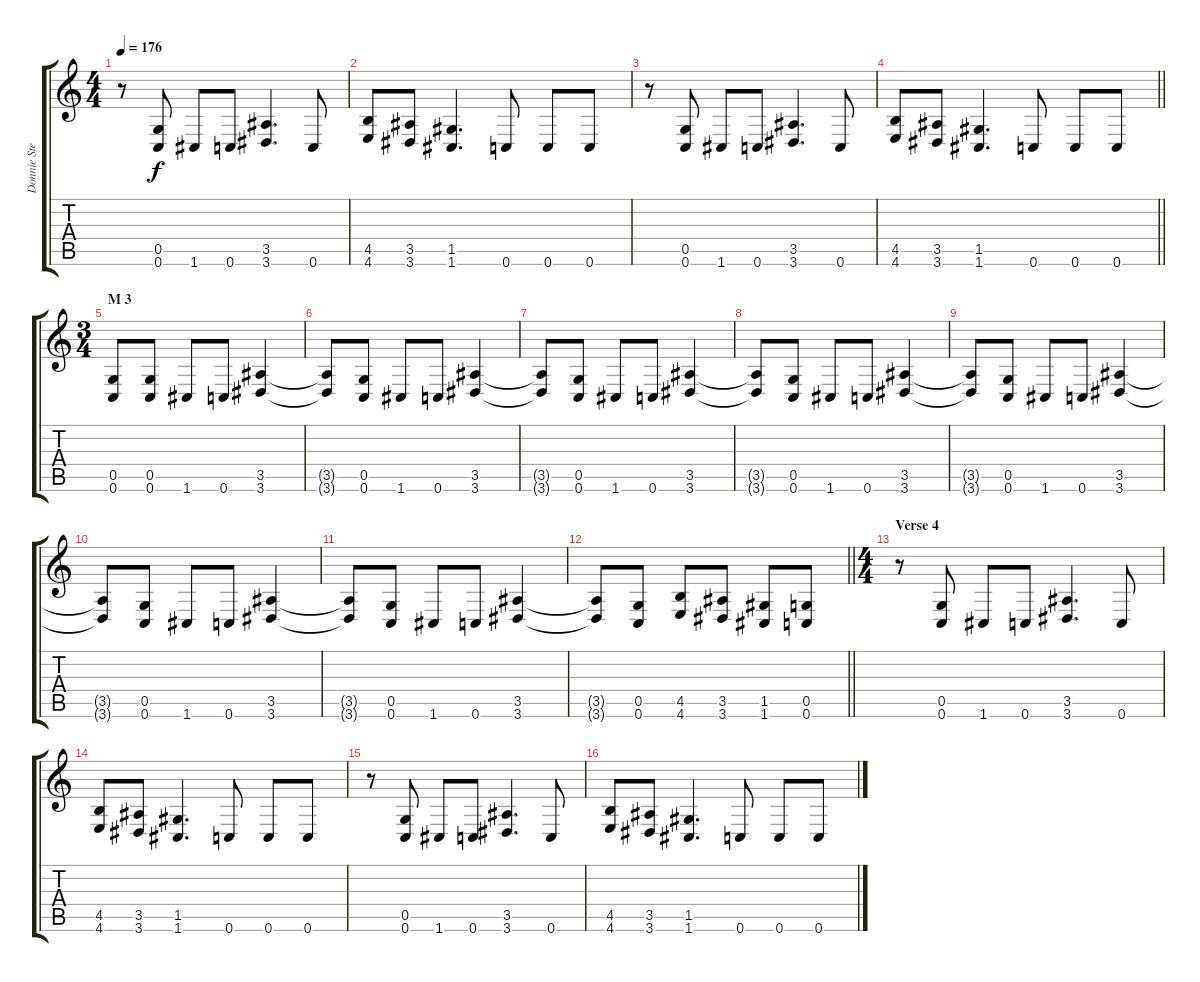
\track ("Donnie Steele" "Donnie Ste") {instrument distortionguitar}
\staff {score tabs}
\tuning (D4 A3 F3 C3 G2 C2) {hide}
\ts (4 4)
\tempo 176
\clef g2
\ks c
r.8{dy f} (0.5 0.6).8 1.6.8 0.6.8 (3.5 3.6).4{d} 0.6.8 |
(4.5 4.6).8 (3.5 3.6).8 (1.5 1.6).4{d} 0.6.8 0.6.8 0.6.8 |
r.8 (0.5 0.6).8 1.6.8 0.6.8 (3.5 3.6).4{d} 0.6.8 |
\barLineRight lightlight
(4.5 4.6).8 (3.5 3.6).8 (1.5 1.6).4{d} 0.6.8 0.6.8 0.6.8 |
\ts (3 4)
\section ("" "M 3")
(0.5 0.6).8 (0.5 0.6).8 1.6.8 0.6.8 (3.5 3.6).4 |
(3.5{t} 3.6{t}).8 (0.5 0.6).8 1.6.8 0.6.8 (3.5 3.6).4 |
(3.5{t} 3.6{t}).8 (0.5 0.6).8 1.6.8 0.6.8 (3.5 3.6).4 |
(3.5{t} 3.6{t}).8 (0.5 0.6).8 1.6.8 0.6.8 (3.5 3.6).4 |
(3.5{t} 3.6{t}).8 (0.5 0.6).8 1.6.8 0.6.8 (3.5 3.6).4 |
(3.5{t} 3.6{t}).8 (0.5 0.6).8 1.6.8 0.6.8 (3.5 3.6).4 |
(3.5{t} 3.6{t}).8 (0.5 0.6).8 1.6.8 0.6.8 (3.5 3.6).4 |
\barLineRight lightlight
(3.5{t} 3.6{t}).8 (0.5 0.6).8 (4.5 4.6).8 (3.5 3.6).8 (1.5 1.6).8 (0.5 0.6).8 |
\ts (4 4)
\section ("" "Verse 4")
r.8 (0.5 0.6).8 1.6.8 0.6.8 (3.5 3.6).4{d} 0.6.8 |
(4.5 4.6).8 (3.5 3.6).8 (1.5 1.6).4{d} 0.6.8 0.6.8 0.6.8 |
r.8 (0.5 0.6).8 1.6.8 0.6.8 (3.5 3.6).4{d} 0.6.8 |
(4.5 4.6).8 (3.5 3.6).8 (1.5 1.6).4{d} 0.6.8 0.6.8 0.6.8
